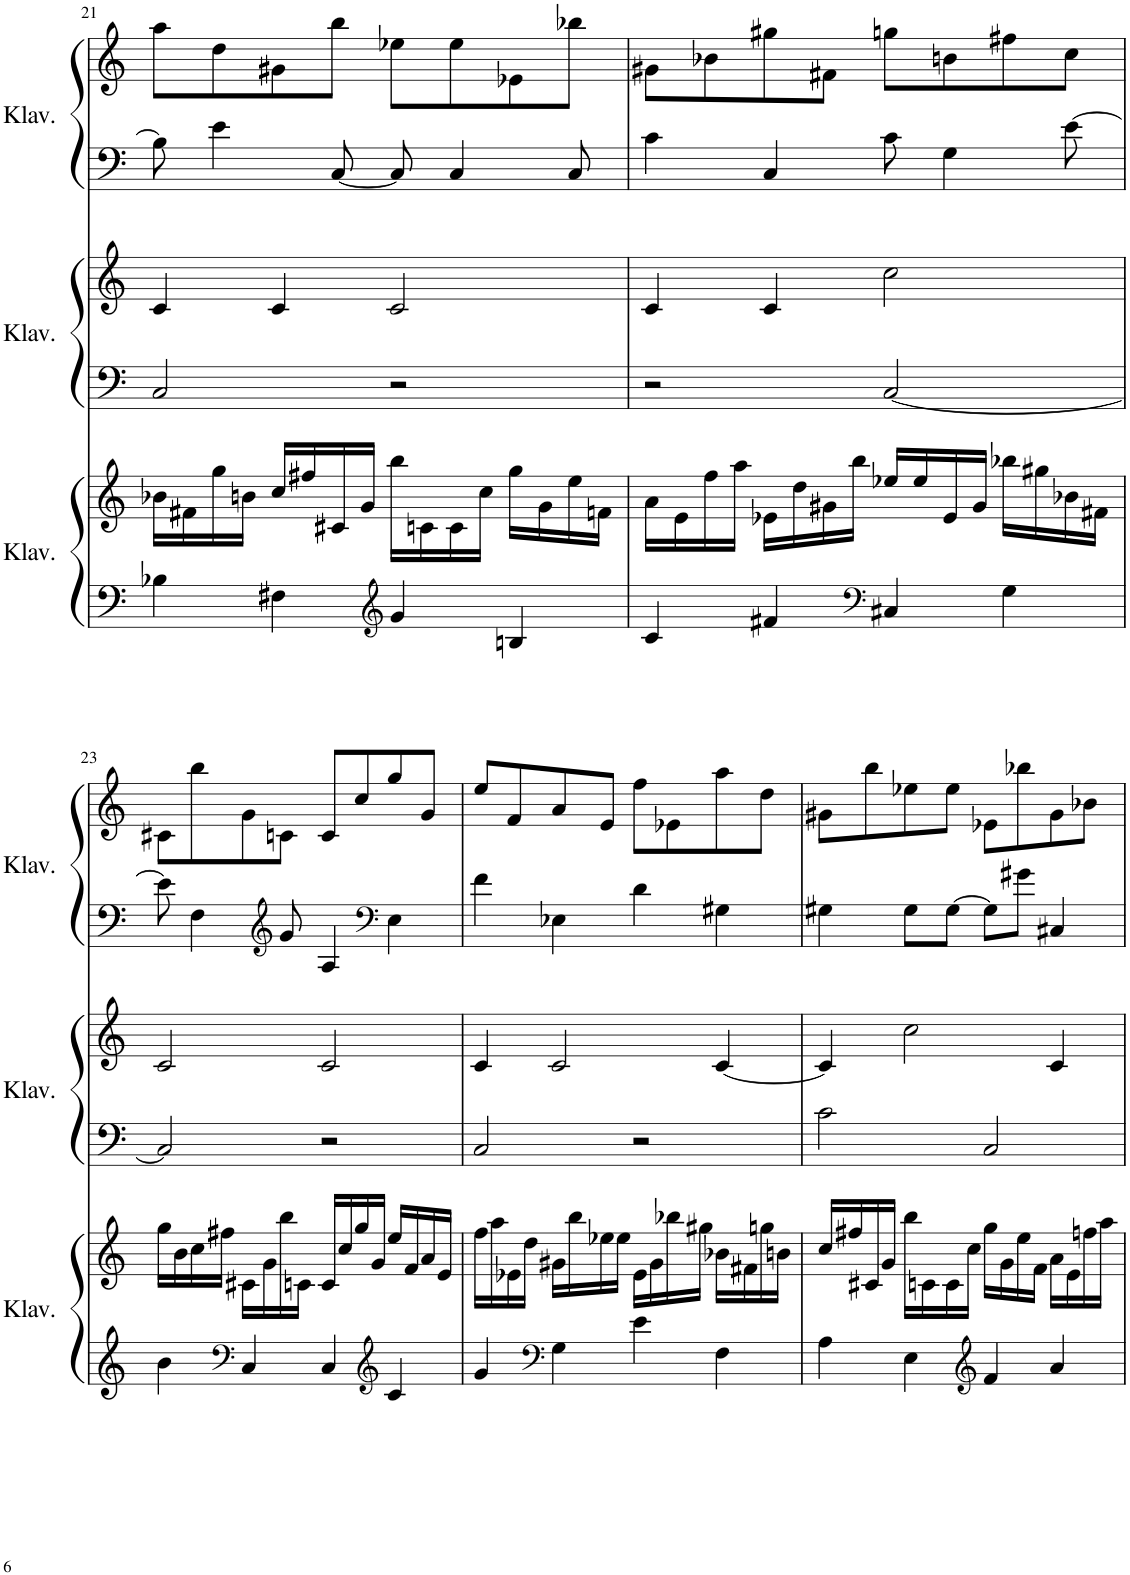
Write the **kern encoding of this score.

**kern	**kern	**kern	**kern	**kern	**kern
*part3	*part3	*part2	*part2	*part1	*part1
*staff6	*staff5	*staff4	*staff3	*staff2	*staff1
*I"Klavier	*	*I"Klavier	*	*I"Klavier	*
*I'Klav.	*	*I'Klav.	*	*I'Klav.	*
!!LO:PB:g=z
*clefG2	*clefG2	*clefF4	*clefG2	*clefF4	*clefG2
*k[]	*k[]	*k[]	*k[]	*k[]	*k[]
*M4/4	*M4/4	*M4/4	*M4/4	*M4/4	*M4/4
=21	=21	=21	=21	=21	=21
4B-X\	16b-X\LL	2C/	4c/	8B\]	8aa\L
.	16f#X\	.	.	.	.
.	16gg\	.	.	4e\	8dd\
.	16bn\JJ	.	.	.	.
4F#X\	16cc/LL	.	4c/	.	8g#X\
.	16ff#X/	.	.	.	.
.	16c#X/	.	.	[8C/	8bb\J
.	16g/JJ	.	.	.	.
*clefG2	*	*	*	*	*
4g/	16bb\LL	2r	2c/	8C/]	8ee-X\L
.	16cn\	.	.	.	.
.	16c\	.	.	4C/	8ee-\
.	16cc\JJ	.	.	.	.
4Bn/	16gg\LL	.	.	.	8e-X\
.	16g\	.	.	.	.
.	16ee\	.	.	8C/	8bb-X\J
.	16fn\JJ	.	.	.	.
=22	=22	=22	=22	=22	=22
4c/	16a\LL	2r	4c/	4c\	8g#X\L
.	16e\	.	.	.	.
.	16ff\	.	.	.	8b-X\
.	16aa\JJ	.	.	.	.
4f#X/	16e-X\LL	.	4c/	4C/	8gg#X\
.	16dd\	.	.	.	.
.	16g#X\	.	.	.	8f#X\J
.	16bb\JJ	.	.	.	.
*clefF4	*	*	*	*	*
4C#X/	16ee-X/LL	[2C/	2cc\	8c\	8ggn\L
.	16ee-/	.	.	.	.
.	16e-/	.	.	4G\	8bn\
.	16g#/JJ	.	.	.	.
4G\	16bb-X\LL	.	.	.	8ff#X\
.	16gg#X\	.	.	.	.
.	16b-X\	.	.	[8e\	8cc\J
.	16f#X\JJ	.	.	.	.
!!LO:LB:g=z
=23	=23	=23	=23	=23	=23
4b\	16gg\LL	2C/]	2c/	8e\]	8c#X\L
.	16b\	.	.	.	.
.	16cc\	.	.	4F\	8bb\
.	16ff#X\JJ	.	.	.	.
*clefF4	*	*	*	*	*
4C/	16c#X\LL	.	.	.	8g\
.	16g\	.	.	.	.
*	*	*	*	*clefG2	*
.	16bb\	.	.	8g/	8cn\J
.	16cn\JJ	.	.	.	.
4C/	16c/LL	2r	2c/	4A/	8c/L
.	16cc/	.	.	.	.
.	16gg/	.	.	.	8cc/
.	16g/JJ	.	.	.	.
*clefG2	*	*	*	*clefF4	*
4c/	16ee/LL	.	.	4E\	8gg/
.	16f/	.	.	.	.
.	16a/	.	.	.	8g/J
.	16e/JJ	.	.	.	.
=24	=24	=24	=24	=24	=24
4g/	16ff\LL	2C/	4c/	4f\	8ee/L
.	16aa\	.	.	.	.
.	16e-X\	.	.	.	8f/
.	16dd\JJ	.	.	.	.
*clefF4	*	*	*	*	*
4G\	16g#X\LL	.	2c/	4E-X\	8a/
.	16bb\	.	.	.	.
.	16ee-X\	.	.	.	8e/J
.	16ee-\JJ	.	.	.	.
4e\	16e-\LL	2r	.	4d\	8ff\L
.	16g#\	.	.	.	.
.	16bb-X\	.	.	.	8e-X\
.	16gg#X\JJ	.	.	.	.
4F\	16b-X\LL	.	[4c/	4G#X\	8aa\
.	16f#X\	.	.	.	.
.	16ggn\	.	.	.	8dd\J
.	16bn\JJ	.	.	.	.
=25	=25	=25	=25	=25	=25
4A\	16cc/LL	2c\	4c/]	4G#X\	8g#X\L
.	16ff#X/	.	.	.	.
.	16c#X/	.	.	.	8bb\
.	16g/JJ	.	.	.	.
4E\	16bb\LL	.	2cc\	8G#\L	8ee-X\
.	16cn\	.	.	.	.
.	16c\	.	.	[8G#\J	8ee-\J
.	16cc\JJ	.	.	.	.
*clefG2	*	*	*	*	*
4f/	16gg\LL	2C/	.	8G#\L]	8e-X\L
.	16g\	.	.	.	.
.	16ee\	.	.	8g#X\J	8bb-X\
.	16f\JJ	.	.	.	.
4a/	16a\LL	.	4c/	4C#X/	8g#\
.	16e\	.	.	.	.
.	16ffn\	.	.	.	8b-X\J
.	16aa\JJ	.	.	.	.
=	=	=	=	=	=
*-	*-	*-	*-	*-	*-
